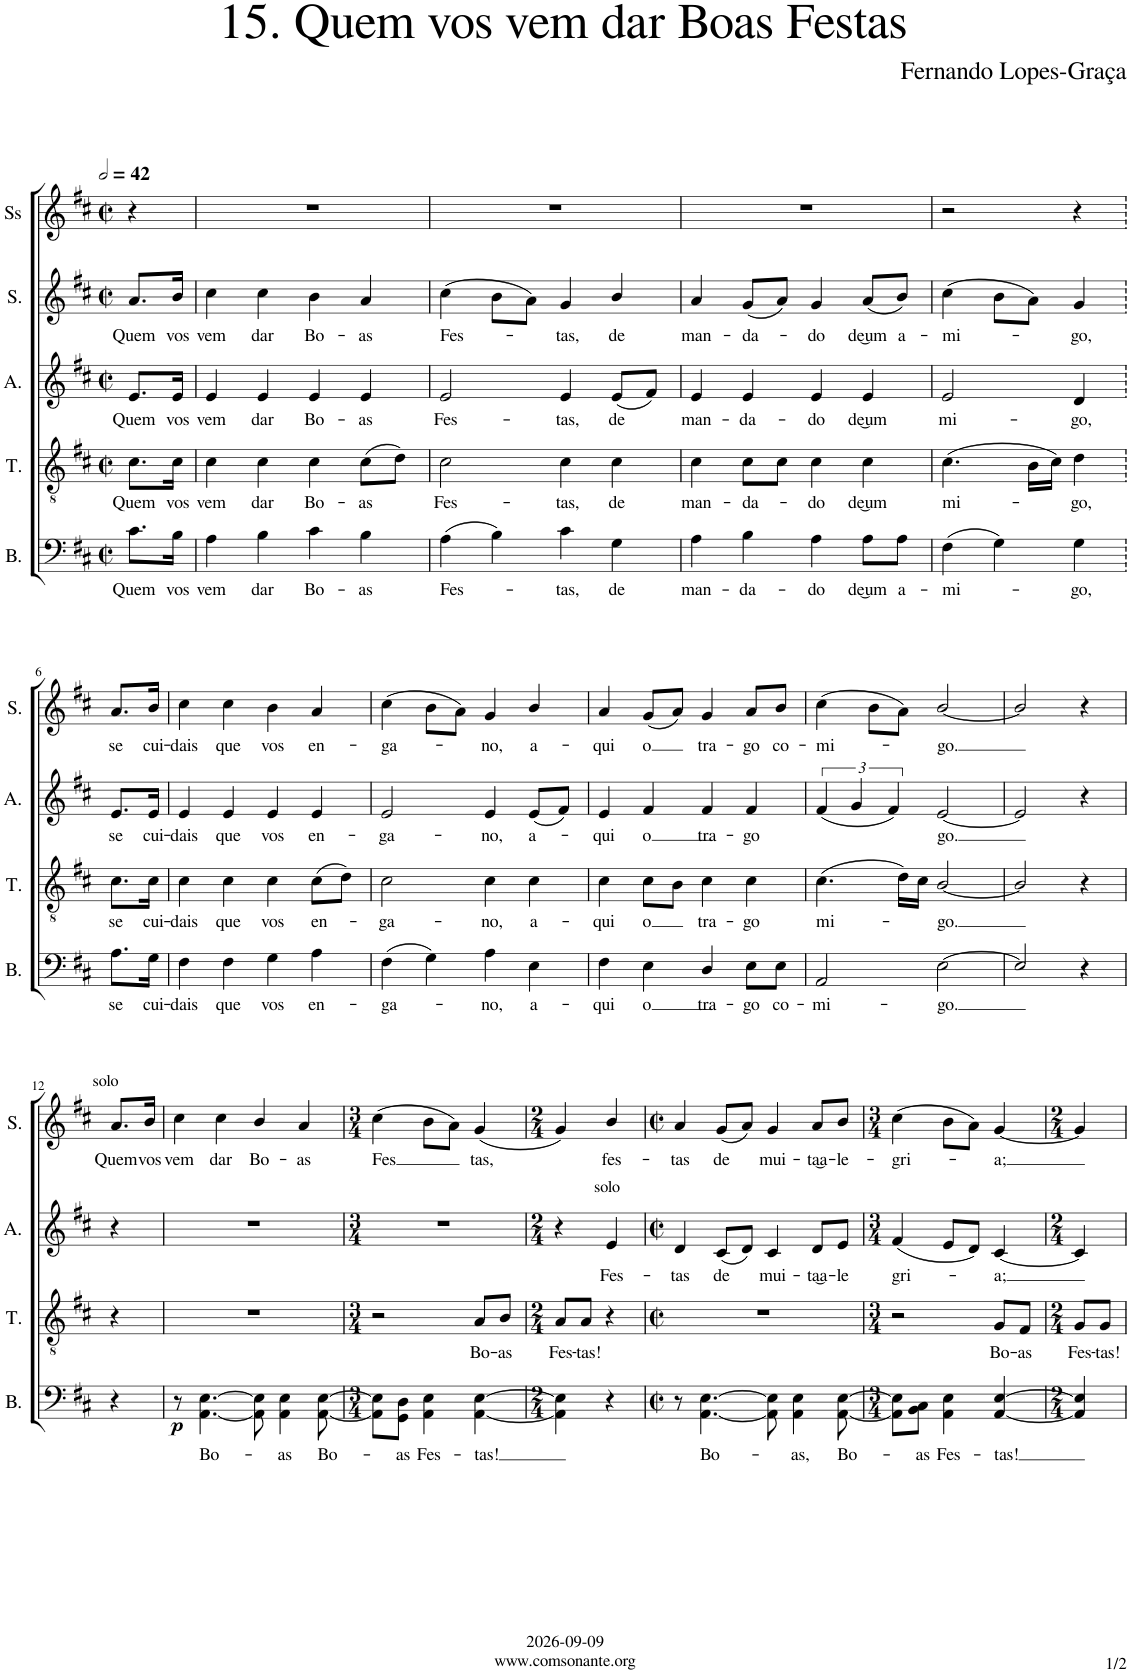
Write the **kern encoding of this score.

**kern	**text	**dynam	**kern	**text	**kern	**text	**kern	**text	**kern	**text
*part5	*part5	*part5	*part4	*part4	*part3	*part3	*part2	*part2	*part1	*part1
*staff5	*staff5	*staff5	*staff4	*staff4	*staff3	*staff3	*staff2	*staff2	*staff1	*staff1
*I"B.	*	*	*I"T.	*	*I"A.	*	*I"S.	*	*I"Ss	*
*I'B.	*	*	*I'T.	*	*I'A.	*	*I'S.	*	*I'S.	*
*clefF4	*	*	*clefGv2	*	*clefG2	*	*clefG2	*	*clefG2	*
*k[f#c#]	*	*	*k[f#c#]	*	*k[f#c#]	*	*k[f#c#]	*	*k[f#c#]	*
*M2/2	*	*	*M2/2	*	*M2/2	*	*M2/2	*	*M2/2	*
*met(c|)	*	*	*met(c|)	*	*met(c|)	*	*met(c|)	*	*met(c|)	*
*MM84	*	*	*MM84	*	*MM84	*	*MM84	*	*MM84	*
=1	=1	=1	=1	=1	=1	=1	=1	=1	=1	=1
!	!LO:LY:b	!	!	!LO:LY:b	!	!LO:LY:b	!	!LO:LY:b	!	!
8.c#\L	Quem	.	8.c#\L	Quem	8.e/L	Quem	8.a/L	Quem	4r	.
!	!LO:LY:b	!	!	!LO:LY:b	!	!LO:LY:b	!	!LO:LY:b	!	!
16B\Jk	vos	.	16c#\Jk	vos	16e/Jk	vos	16b/Jk	vos	.	.
=2	=2	=2	=2	=2	=2	=2	=2	=2	=2	=2
!	!LO:LY:b	!	!	!LO:LY:b	!	!LO:LY:b	!	!LO:LY:b	!	!
4A\	vem	.	4c#\	vem	4e/	vem	4cc#\	vem	1r	.
!	!LO:LY:b	!	!	!LO:LY:b	!	!LO:LY:b	!	!LO:LY:b	!	!
4B\	dar	.	4c#\	dar	4e/	dar	4cc#\	dar	.	.
!	!LO:LY:b	!	!	!LO:LY:b	!	!LO:LY:b	!	!LO:LY:b	!	!
4c#\	Bo-	.	4c#\	Bo-	4e/	Bo-	4b\	Bo-	.	.
!	!LO:LY:b	!	!	!LO:LY:b	!	!LO:LY:b	!	!LO:LY:b	!	!
4B\	-as	.	(8c#\L	-as	4e/	-as	4a/	-as	.	.
.	.	.	8d\J)	.	.	.	.	.	.	.
=3	=3	=3	=3	=3	=3	=3	=3	=3	=3	=3
!	!LO:LY:b	!	!	!LO:LY:b	!	!LO:LY:b	!	!LO:LY:b	!	!
(4A\	Fes-	.	2c#\	Fes-	2e/	Fes-	(4cc#\	Fes-	1r	.
4B\)	.	.	.	.	.	.	8b\L	.	.	.
.	.	.	.	.	.	.	8a\J)	.	.	.
!	!LO:LY:b	!	!	!LO:LY:b	!	!LO:LY:b	!	!LO:LY:b	!	!
4c#\	-tas,	.	4c#\	-tas,	4e/	-tas,	4g/	-tas,	.	.
!	!LO:LY:b	!	!	!LO:LY:b	!	!LO:LY:b	!	!LO:LY:b	!	!
4G\	de	.	4c#\	de	(8e/L	de	4b/	de	.	.
.	.	.	.	.	8f#/J)	.	.	.	.	.
=4	=4	=4	=4	=4	=4	=4	=4	=4	=4	=4
!	!LO:LY:b	!	!	!LO:LY:b	!	!LO:LY:b	!	!LO:LY:b	!	!
4A\	man-	.	4c#\	man-	4e/	man-	4a/	man-	1r	.
!	!LO:LY:b	!	!	!LO:LY:b	!	!LO:LY:b	!	!LO:LY:b	!	!
4B\	-da-	.	8c#\L	-da-	4e/	-da-	(8g/L	-da-	.	.
.	.	.	8c#\J	.	.	.	8a/J)	.	.	.
!	!LO:LY:b	!	!	!LO:LY:b	!	!LO:LY:b	!	!LO:LY:b	!	!
4A\	-do	.	4c#\	-do	4e/	-do	4g/	-do	.	.
!	!LO:LY:b	!	!	!LO:LY:b	!	!LO:LY:b	!	!LO:LY:b	!	!
8A\L	de͜um	.	4c#\	de͜um	4e/	de͜um	(8a/L	de͜um	.	.
!	!LO:LY:b	!	!	!	!	!	!	!LO:LY:b	!	!
8A\J	a-	.	.	.	.	.	8b/J)	a-	.	.
=5	=5	=5	=5	=5	=5	=5	=5	=5	=5	=5
!	!LO:LY:b	!	!	!LO:LY:b	!	!LO:LY:b	!	!LO:LY:b	!	!
(4F#\	-mi-	.	(4.c#\	-mi-	2e/	-mi-	(4cc#\	-mi-	2r	.
4G\)	.	.	.	.	.	.	8b\L	.	.	.
.	.	.	16B\LL	.	.	.	8a\J)	.	.	.
.	.	.	16c#\JJ)	.	.	.	.	.	.	.
!	!LO:LY:b	!	!	!LO:LY:b	!	!LO:LY:b	!	!LO:LY:b	!	!
4G\	-go,	.	4d\	-go,	4d/	-go,	4g/	-go,	4r	.
!!LO:LB:g=z
=6	=6	=6	=6	=6	=6	=6	=6	=6	=6	=6
!	!LO:LY:b	!	!	!LO:LY:b	!	!LO:LY:b	!	!LO:LY:b	!	!
8.A\L	se	.	8.c#\L	se	8.e/L	se	8.a/L	se	4r	.
!	!LO:LY:b	!	!	!LO:LY:b	!	!LO:LY:b	!	!LO:LY:b	!	!
16G\Jk	cui-	.	16c#\Jk	cui-	16e/Jk	cui-	16b/Jk	cui-	.	.
=7	=7	=7	=7	=7	=7	=7	=7	=7	=7	=7
!	!LO:LY:b	!	!	!LO:LY:b	!	!LO:LY:b	!	!LO:LY:b	!	!
4F#\	-dais	.	4c#\	-dais	4e/	-dais	4cc#\	-dais	1r	.
!	!LO:LY:b	!	!	!LO:LY:b	!	!LO:LY:b	!	!LO:LY:b	!	!
4F#\	que	.	4c#\	que	4e/	que	4cc#\	que	.	.
!	!LO:LY:b	!	!	!LO:LY:b	!	!LO:LY:b	!	!LO:LY:b	!	!
4G\	vos	.	4c#\	vos	4e/	vos	4b\	vos	.	.
!	!LO:LY:b	!	!	!LO:LY:b	!	!LO:LY:b	!	!LO:LY:b	!	!
4A\	en-	.	(8c#\L	en-	4e/	en-	4a/	en-	.	.
.	.	.	8d\J)	.	.	.	.	.	.	.
=8	=8	=8	=8	=8	=8	=8	=8	=8	=8	=8
!	!LO:LY:b	!	!	!LO:LY:b	!	!LO:LY:b	!	!LO:LY:b	!	!
(4F#\	-ga-	.	2c#\	-ga-	2e/	-ga-	(4cc#\	-ga-	1r	.
4G\)	.	.	.	.	.	.	8b\L	.	.	.
.	.	.	.	.	.	.	8a\J)	.	.	.
!	!LO:LY:b	!	!	!LO:LY:b	!	!LO:LY:b	!	!LO:LY:b	!	!
4A\	-no,	.	4c#\	-no,	4e/	-no,	4g/	-no,	.	.
!	!LO:LY:b	!	!	!LO:LY:b	!	!LO:LY:b	!	!LO:LY:b	!	!
4E\	a-	.	4c#\	a-	(8e/L	a-	4b/	a-	.	.
.	.	.	.	.	8f#/J)	.	.	.	.	.
=9	=9	=9	=9	=9	=9	=9	=9	=9	=9	=9
!	!LO:LY:b	!	!	!LO:LY:b	!	!LO:LY:b	!	!LO:LY:b	!	!
4F#\	-qui	.	4c#\	-qui	4e/	-qui	4a/	-qui	1r	.
!	!LO:LY:b	!	!	!LO:LY:b	!	!LO:LY:b	!	!LO:LY:b	!	!
4E\	o	.	8c#\L	o	4f#/	o	(8g/L	o	.	.
.	.	.	8B\J	.	.	.	8a/J)	.	.	.
!	!LO:LY:b	!	!	!LO:LY:b	!	!LO:LY:b	!	!LO:LY:b	!	!
4D/	tra-	.	4c#\	tra-	4f#/	tra-	4g/	tra-	.	.
!	!LO:LY:b	!	!	!LO:LY:b	!	!LO:LY:b	!	!LO:LY:b	!	!
8E\L	-go	.	4c#\	-go	4f#/	-go	8a/L	-go	.	.
!	!LO:LY:b	!	!	!	!	!	!	!LO:LY:b	!	!
8E\J	co-	.	.	.	.	.	8b/J	co-	.	.
=10	=10	=10	=10	=10	=10	=10	=10	=10	=10	=10
!	!LO:LY:b	!	!	!LO:LY:b	!	!	!	!LO:LY:b	!	!
2AA/	-mi-	.	(4.c#\	-mi-	(6f#/	.	(4cc#\	-mi-	1r	.
.	.	.	.	.	6g/	.	.	.	.	.
.	.	.	.	.	.	.	8b\L	.	.	.
.	.	.	.	.	6f#/)	.	.	.	.	.
.	.	.	16d\LL)	.	.	.	8a\J)	.	.	.
.	.	.	16c#\JJ	.	.	.	.	.	.	.
!	!LO:LY:b	!	!	!LO:LY:b	!	!LO:LY:b	!	!LO:LY:b	!	!
[2E\	-go.	.	[2B/	-go.	[2e/	-go.	[2b/	-go.	.	.
=11	=11	=11	=11	=11	=11	=11	=11	=11	=11	=11
2E/]	.	.	2B/]	.	2e/]	.	2b/]	.	2r	.
4r	.	.	4r	.	4r	.	4r	.	4r	.
!!LO:LB:g=z
=12	=12	=12	=12	=12	=12	=12	=12	=12	=12	=12
!	!	!	!	!	!	!	!	!	!LO:TX:a:t=solo	!
!	!	!	!	!	!	!	!	!	!	!LO:LY:b
4r	.	.	4r	.	4r	.	4r	.	8.a/L	Quem
!	!	!	!	!	!	!	!	!	!	!LO:LY:b
.	.	.	.	.	.	.	.	.	16b/Jk	vos
=13	=13	=13	=13	=13	=13	=13	=13	=13	=13	=13
!	!	!LO:DY:b	!	!	!	!	!	!	!	!LO:LY:b
8r	.	p	1r	.	1r	.	1r	.	4cc#\	vem
!	!LO:LY:b	!	!	!	!	!	!	!	!	!
[4.AA\ [4.E\	Bo-	.	.	.	.	.	.	.	.	.
!	!	!	!	!	!	!	!	!	!	!LO:LY:b
.	.	.	.	.	.	.	.	.	4cc#\	dar
!	!	!	!	!	!	!	!	!	!	!LO:LY:b
8AA\] 8E\]	.	.	.	.	.	.	.	.	4b/	Bo-
!	!LO:LY:b	!	!	!	!	!	!	!	!	!
4AA\ 4E\	-as	.	.	.	.	.	.	.	.	.
!	!	!	!	!	!	!	!	!	!	!LO:LY:b
.	.	.	.	.	.	.	.	.	4a/	-as
!	!LO:LY:b	!	!	!	!	!	!	!	!	!
[8AA\ [8E\	Bo-	.	.	.	.	.	.	.	.	.
=14	=14	=14	=14	=14	=14	=14	=14	=14	=14	=14
*M3/4	*	*	*M3/4	*	*M3/4	*	*M3/4	*	*M3/4	*
!	!	!	!	!	!	!	!	!	!	!LO:LY:b
8AA\] 8E\]L	.	.	2r	.	2.r	.	2.r	.	(4cc#\	Fes
!	!LO:LY:b	!	!	!	!	!	!	!	!	!
8GG\ 8D\J	-as	.	.	.	.	.	.	.	.	.
!	!LO:LY:b	!	!	!	!	!	!	!	!	!
4AA\ 4E\	Fes-	.	.	.	.	.	.	.	8b\L	.
.	.	.	.	.	.	.	.	.	8a\J)	.
!	!LO:LY:b	!	!	!LO:LY:b	!	!	!	!	!	!LO:LY:b
[4AA\ [4E\	-tas!	.	8A/L	Bo-	.	.	.	.	(4g/	tas,
!	!	!	!	!LO:LY:b	!	!	!	!	!	!
.	.	.	8B/J	-as	.	.	.	.	.	.
=15	=15	=15	=15	=15	=15	=15	=15	=15	=15	=15
*M2/4	*	*	*M2/4	*	*M2/4	*	*M2/4	*	*M2/4	*
!	!	!	!	!LO:LY:b	!	!	!	!	!	!
4AA\] 4E\]	.	.	8A/L	Fes-	4r	.	2r	.	4g/)	.
!	!	!	!	!LO:LY:b	!	!	!	!	!	!
.	.	.	8A/J	-tas!	.	.	.	.	.	.
!	!	!	!	!	!LO:TX:a:t=solo	!	!	!	!	!
!	!	!	!	!	!	!LO:LY:b	!	!	!	!LO:LY:b
4r	.	.	4r	.	4e/	Fes-	.	.	4b/	-fes-
=16	=16	=16	=16	=16	=16	=16	=16	=16	=16	=16
*M2/2	*	*	*M2/2	*	*M2/2	*	*M2/2	*	*M2/2	*
*met(c|)	*	*	*met(c|)	*	*met(c|)	*	*met(c|)	*	*met(c|)	*
!	!	!	!	!	!	!LO:LY:b	!	!	!	!LO:LY:b
8r	.	.	1r	.	4d/	-tas	1r	.	4a/	-tas
!	!LO:LY:b	!	!	!	!	!	!	!	!	!
[4.AA\ [4.E\	Bo-	.	.	.	.	.	.	.	.	.
!	!	!	!	!	!	!LO:LY:b	!	!	!	!LO:LY:b
.	.	.	.	.	(8c#/L	de	.	.	(8g/L	de
.	.	.	.	.	8d/J)	.	.	.	8a/J)	.
!	!	!	!	!	!	!LO:LY:b	!	!	!	!LO:LY:b
8AA\] 8E\]	.	.	.	.	4c#/	mui-	.	.	4g/	mui-
!	!LO:LY:b	!	!	!	!	!	!	!	!	!
4AA\ 4E\	-as,	.	.	.	.	.	.	.	.	.
!	!	!	!	!	!	!LO:LY:b	!	!	!	!LO:LY:b
.	.	.	.	.	8d/L	-ta͜a-	.	.	8a/L	-ta͜a-
!	!LO:LY:b	!	!	!	!	!LO:LY:b	!	!	!	!LO:LY:b
[8AA\ [8E\	Bo-	.	.	.	8e/J	-le	.	.	8b/J	-le-
=17	=17	=17	=17	=17	=17	=17	=17	=17	=17	=17
*M3/4	*	*	*M3/4	*	*M3/4	*	*M3/4	*	*M3/4	*
!	!	!	!	!	!	!LO:LY:b	!	!	!	!LO:LY:b
8AA\] 8E\]L	.	.	2r	.	(4f#/	gri-	2.r	.	(4cc#\	-gri-
!	!LO:LY:b	!	!	!	!	!	!	!	!	!
8BB\ 8C#\J	-as	.	.	.	.	.	.	.	.	.
!	!LO:LY:b	!	!	!	!	!	!	!	!	!
4AA\ 4E\	Fes-	.	.	.	8e/L	.	.	.	8b\L	.
.	.	.	.	.	8d/J)	.	.	.	8a\J)	.
!	!LO:LY:b	!	!	!LO:LY:b	!	!LO:LY:b	!	!	!	!LO:LY:b
[4AA/ [4E/	-tas!	.	8G/L	Bo-	[4c#/	-a;	.	.	[4g/	-a;
!	!	!	!	!LO:LY:b	!	!	!	!	!	!
.	.	.	8F#/J	-as	.	.	.	.	.	.
=18	=18	=18	=18	=18	=18	=18	=18	=18	=18	=18
*M2/4	*	*	*M2/4	*	*M2/4	*	*M2/4	*	*M2/4	*
!	!	!	!	!LO:LY:b	!	!	!	!	!	!
4AA/] 4E/]	.	.	8G/L	Fes-	4c#/]	.	4r	.	4g/]	.
!	!	!	!	!LO:LY:b	!	!	!	!	!	!
.	.	.	8G/J	-tas!	.	.	.	.	.	.
=	=	=	=	=	=	=	=	=	=	=
*-	*-	*-	*-	*-	*-	*-	*-	*-	*-	*-
